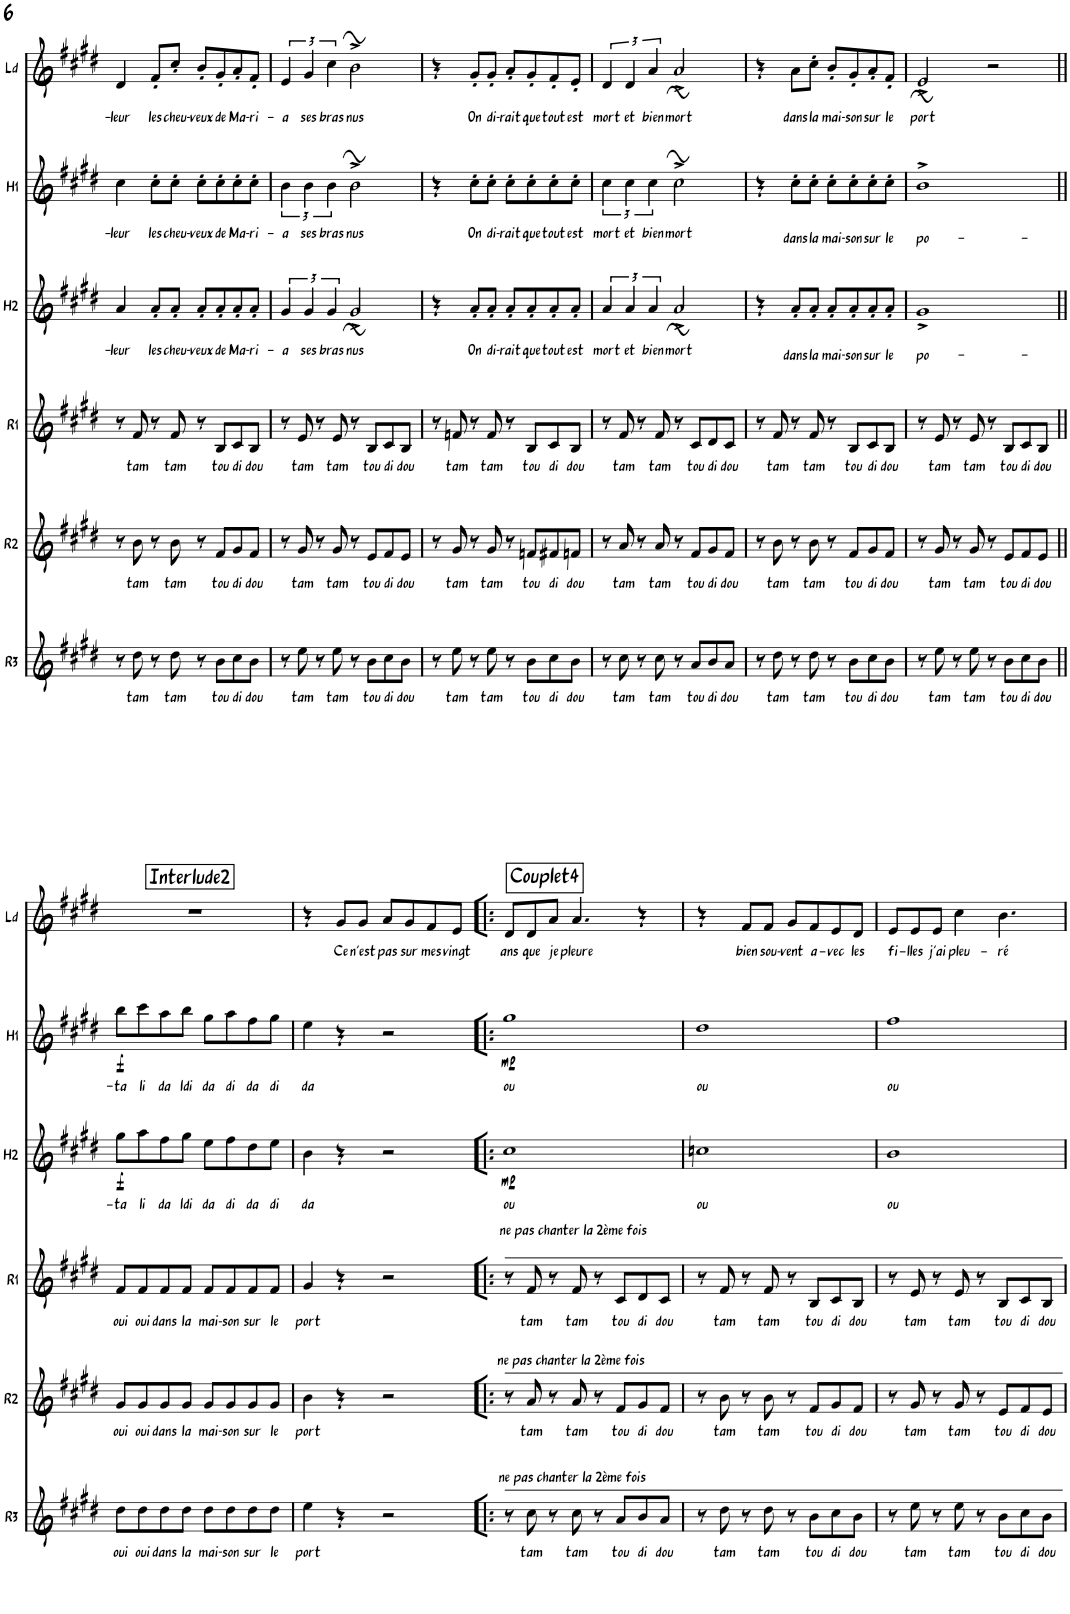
**kern	**kern	**text	**kern	**text	**kern	**text	**kern	**text	**dynam	**kern	**text	**dynam	**kern	**text
*part7	*part6	*part6	*part5	*part5	*part4	*part4	*part3	*part3	*part3	*part2	*part2	*part2	*part1	*part1
*staff7	*staff6	*staff6	*staff5	*staff5	*staff4	*staff4	*staff3	*staff3	*staff3	*staff2	*staff2	*staff2	*staff1	*staff1
*I"Basse	*I"Rythm3	*	*I"Rythm2	*	*I"Rythm1	*	*I"Harmo2	*	*	*I"Harmo1	*	*	*I"Lead	*
*I'Bs	*I'R3	*	*I'R2	*	*I'R1	*	*I'H2	*	*	*I'H1	*	*	*I'Ld	*
!!LO:PB:g=z
*clefF4	*clefG2	*	*clefG2	*	*clefG2	*	*clefG2	*	*	*clefG2	*	*	*clefG2	*
*Trd7c12	*	*	*	*	*	*	*	*	*	*	*	*	*	*
*k[f#c#g#d#]	*k[f#c#g#d#]	*	*k[f#c#g#d#]	*	*k[f#c#g#d#]	*	*k[f#c#g#d#]	*	*	*k[f#c#g#d#]	*	*	*k[f#c#g#d#]	*
*M4/4	*M4/4	*	*M4/4	*	*M4/4	*	*M4/4	*	*	*M4/4	*	*	*M4/4	*
=59	=59	=59	=59	=59	=59	=59	=59	=59	=59	=59	=59	=59	=59	=59
!	!	!	!	!	!	!	!	!LO:LY:b	!	!	!LO:LY:b	!	!	!LO:LY:b
4BB	8r	.	8r	.	8r	.	4a/	-leur	.	4cc#\	-leur	.	4d#/	-leur
!	!	!LO:LY:b	!	!LO:LY:b	!	!LO:LY:b	!	!	!	!	!	!	!	!
.	8dd#\	tam	8b\	tam	8f#/	tam	.	.	.	.	.	.	.	.
!	!	!	!	!	!	!	!	!LO:LY:b	!	!	!LO:LY:b	!	!	!LO:LY:b
8r	8r	.	8r	.	8r	.	8a'/L	les	.	8cc#'\L	les	.	8f#'/L	les
!	!	!LO:LY:b	!	!LO:LY:b	!	!LO:LY:b	!	!LO:LY:b	!	!	!LO:LY:b	!	!	!LO:LY:b
8BB	8dd#\	tam	8b\	tam	8f#/	tam	8a'/J	cheu-	.	8cc#'\J	cheu-	.	8cc#'/J	cheu-
!	!	!	!	!	!	!	!	!LO:LY:b	!	!	!LO:LY:b	!	!	!LO:LY:b
8r	8r	.	8r	.	8r	.	8a'/L	-veux	.	8cc#'\L	-veux	.	8b'/L	-veux
!	!	!LO:LY:b	!	!LO:LY:b	!	!LO:LY:b	!	!LO:LY:b	!	!	!LO:LY:b	!	!	!LO:LY:b
8BB	8b\L	tou	8f#/L	tou	8B/L	tou	8a'/	de	.	8cc#'\	de	.	8g#'/	de
!	!	!LO:LY:b	!	!LO:LY:b	!	!LO:LY:b	!	!LO:LY:b	!	!	!LO:LY:b	!	!	!LO:LY:b
4r	8cc#\	di	8g#/	di	8c#/	di	8a'/	Ma-	.	8cc#'\	Ma-	.	8a'/	Ma-
!	!	!LO:LY:b	!	!LO:LY:b	!	!LO:LY:b	!	!LO:LY:b	!	!	!LO:LY:b	!	!	!LO:LY:b
.	8b\J	dou	8f#/J	dou	8B/J	dou	8a'/J	-ri-	.	8cc#'\J	-ri-	.	8f#'/J	-ri-
=60	=60	=60	=60	=60	=60	=60	=60	=60	=60	=60	=60	=60	=60	=60
!	!	!	!	!	!	!	!	!LO:LY:b	!	!	!LO:LY:b	!	!	!LO:LY:b
4E	8r	.	8r	.	8r	.	6g#/	-a	.	6b\	-a	.	6e/	-a
!	!	!LO:LY:b	!	!LO:LY:b	!	!LO:LY:b	!	!	!	!	!	!	!	!
.	8ee\	tam	8g#/	tam	8e/	tam	.	.	.	.	.	.	.	.
!	!	!	!	!	!	!	!	!LO:LY:b	!	!	!LO:LY:b	!	!	!LO:LY:b
.	.	.	.	.	.	.	6g#/	ses	.	6b\	ses	.	6g#/	ses
8r	8r	.	8r	.	8r	.	.	.	.	.	.	.	.	.
!	!	!	!	!	!	!	!	!LO:LY:b	!	!	!LO:LY:b	!	!	!LO:LY:b
.	.	.	.	.	.	.	6g#/	bras	.	6b\	bras	.	6cc#\	bras
!	!	!LO:LY:b	!	!LO:LY:b	!	!LO:LY:b	!	!	!	!	!	!	!	!
8E	8ee\	tam	8g#/	tam	8e/	tam	.	.	.	.	.	.	.	.
!	!	!	!	!	!	!	!	!LO:LY:b	!	!	!LO:LY:b	!	!	!LO:LY:b
4E	8r	.	8r	.	8r	.	2g#^/	nus	.	2b^\	nus	.	2b^\	nus
!	!	!LO:LY:b	!	!LO:LY:b	!	!LO:LY:b	!	!	!	!	!	!	!	!
.	8b\L	tou	8e/L	tou	8B/L	tou	.	.	.	.	.	.	.	.
!	!	!LO:LY:b	!	!LO:LY:b	!	!LO:LY:b	!	!	!	!	!	!	!	!
4r	8cc#\	di	8f#/	di	8c#/	di	.	.	.	.	.	.	.	.
!	!	!LO:LY:b	!	!LO:LY:b	!	!LO:LY:b	!	!	!	!	!	!	!	!
.	8b\J	dou	8e/J	dou	8B/J	dou	.	.	.	.	.	.	.	.
=61	=61	=61	=61	=61	=61	=61	=61	=61	=61	=61	=61	=61	=61	=61
4Fn	8r	.	8r	.	8r	.	4r	.	.	4r	.	.	4r	.
!	!	!LO:LY:b	!	!LO:LY:b	!	!LO:LY:b	!	!	!	!	!	!	!	!
.	8ee\	tam	8g#/	tam	8fn/	tam	.	.	.	.	.	.	.	.
!	!	!	!	!	!	!	!	!LO:LY:b	!	!	!LO:LY:b	!	!	!LO:LY:b
8r	8r	.	8r	.	8r	.	8a'/L	On	.	8cc#'\L	On	.	8g#'/L	On
!	!	!LO:LY:b	!	!LO:LY:b	!	!LO:LY:b	!	!LO:LY:b	!	!	!LO:LY:b	!	!	!LO:LY:b
8F	8ee\	tam	8g#/	tam	8f/	tam	8a'/J	di-	.	8cc#'\J	di-	.	8g#'/J	di-
!	!	!	!	!	!	!	!	!LO:LY:b	!	!	!LO:LY:b	!	!	!LO:LY:b
8r	8r	.	8r	.	8r	.	8a'/L	-rait	.	8cc#'\L	-rait	.	8a'/L	-rait
!	!	!LO:LY:b	!	!LO:LY:b	!	!LO:LY:b	!	!LO:LY:b	!	!	!LO:LY:b	!	!	!LO:LY:b
4F	8b\L	tou	8fn/L	tou	8B/L	tou	8a'/	que	.	8cc#'\	que	.	8g#'/	que
!	!	!LO:LY:b	!	!LO:LY:b	!	!LO:LY:b	!	!LO:LY:b	!	!	!LO:LY:b	!	!	!LO:LY:b
.	8cc#\	di	8f#X/	di	8c#/	di	8a'/	tout	.	8cc#'\	tout	.	8f#'/	tout
!	!	!LO:LY:b	!	!LO:LY:b	!	!LO:LY:b	!	!LO:LY:b	!	!	!LO:LY:b	!	!	!LO:LY:b
8r	8b\J	dou	8fn/J	dou	8B/J	dou	8a'/J	est	.	8cc#'\J	est	.	8e'/J	est
=62	=62	=62	=62	=62	=62	=62	=62	=62	=62	=62	=62	=62	=62	=62
!	!	!	!	!	!	!	!	!LO:LY:b	!	!	!LO:LY:b	!	!	!LO:LY:b
4F#	8r	.	8r	.	8r	.	6a/	mort	.	6cc#\	mort	.	6d#/	mort
!	!	!LO:LY:b	!	!LO:LY:b	!	!LO:LY:b	!	!	!	!	!	!	!	!
.	8cc#\	tam	8a/	tam	8f#/	tam	.	.	.	.	.	.	.	.
!	!	!	!	!	!	!	!	!LO:LY:b	!	!	!LO:LY:b	!	!	!LO:LY:b
.	.	.	.	.	.	.	6a/	et	.	6cc#\	et	.	6d#/	et
8r	8r	.	8r	.	8r	.	.	.	.	.	.	.	.	.
!	!	!	!	!	!	!	!	!LO:LY:b	!	!	!LO:LY:b	!	!	!LO:LY:b
.	.	.	.	.	.	.	6a/	bien	.	6cc#\	bien	.	6a/	bien
!	!	!LO:LY:b	!	!LO:LY:b	!	!LO:LY:b	!	!	!	!	!	!	!	!
8F#	8cc#\	tam	8a/	tam	8f#/	tam	.	.	.	.	.	.	.	.
!	!	!	!	!	!	!	!	!LO:LY:b	!	!	!LO:LY:b	!	!	!LO:LY:b
4G#	8r	.	8r	.	8r	.	2a^/	mort	.	2cc#^\	mort	.	2a^/	mort
!	!	!LO:LY:b	!	!LO:LY:b	!	!LO:LY:b	!	!	!	!	!	!	!	!
.	8a/L	tou	8f#/L	tou	8c#/L	tou	.	.	.	.	.	.	.	.
!	!	!LO:LY:b	!	!LO:LY:b	!	!LO:LY:b	!	!	!	!	!	!	!	!
4r	8b/	di	8g#/	di	8d#/	di	.	.	.	.	.	.	.	.
!	!	!LO:LY:b	!	!LO:LY:b	!	!LO:LY:b	!	!	!	!	!	!	!	!
.	8a/J	dou	8f#/J	dou	8c#/J	dou	.	.	.	.	.	.	.	.
=63	=63	=63	=63	=63	=63	=63	=63	=63	=63	=63	=63	=63	=63	=63
4BB	8r	.	8r	.	8r	.	4r	.	.	4r	.	.	4r	.
!	!	!LO:LY:b	!	!LO:LY:b	!	!LO:LY:b	!	!	!	!	!	!	!	!
.	8dd#\	tam	8b\	tam	8f#/	tam	.	.	.	.	.	.	.	.
!	!	!	!	!	!	!	!	!LO:LY:b	!	!	!LO:LY:b	!	!	!LO:LY:b
8r	8r	.	8r	.	8r	.	8a'/L	dans	.	8cc#'\L	dans	.	8a\L	dans
!	!	!LO:LY:b	!	!LO:LY:b	!	!LO:LY:b	!	!LO:LY:b	!	!	!LO:LY:b	!	!	!LO:LY:b
8BB	8dd#\	tam	8b\	tam	8f#/	tam	8a'/J	la	.	8cc#'\J	la	.	8cc#'\J	la
!	!	!	!	!	!	!	!	!LO:LY:b	!	!	!LO:LY:b	!	!	!LO:LY:b
8r	8r	.	8r	.	8r	.	8a'/L	mai-	.	8cc#'\L	mai-	.	8b'/L	mai-
!	!	!LO:LY:b	!	!LO:LY:b	!	!LO:LY:b	!	!LO:LY:b	!	!	!LO:LY:b	!	!	!LO:LY:b
8BB	8b\L	tou	8f#/L	tou	8B/L	tou	8a'/	-son	.	8cc#'\	-son	.	8g#'/	-son
!	!	!LO:LY:b	!	!LO:LY:b	!	!LO:LY:b	!	!LO:LY:b	!	!	!LO:LY:b	!	!	!LO:LY:b
4r	8cc#\	di	8g#/	di	8c#/	di	8a'/	sur	.	8cc#'\	sur	.	8a'/	sur
!	!	!LO:LY:b	!	!LO:LY:b	!	!LO:LY:b	!	!LO:LY:b	!	!	!LO:LY:b	!	!	!LO:LY:b
.	8b\J	dou	8f#/J	dou	8B/J	dou	8a'/J	le	.	8cc#'\J	le	.	8f#'/J	le
=64	=64	=64	=64	=64	=64	=64	=64	=64	=64	=64	=64	=64	=64	=64
!	!	!	!	!	!	!	!	!LO:LY:b	!	!	!LO:LY:b	!	!	!LO:LY:b
4E	8r	.	8r	.	8r	.	1g#^	po-	.	1b^	po-	.	2e^/	port
!	!	!LO:LY:b	!	!LO:LY:b	!	!LO:LY:b	!	!	!	!	!	!	!	!
.	8ee\	tam	8g#/	tam	8e/	tam	.	.	.	.	.	.	.	.
8r	8r	.	8r	.	8r	.	.	.	.	.	.	.	.	.
!	!	!LO:LY:b	!	!LO:LY:b	!	!LO:LY:b	!	!	!	!	!	!	!	!
8E	8ee\	tam	8g#/	tam	8e/	tam	.	.	.	.	.	.	.	.
4E	8r	.	8r	.	8r	.	.	.	.	.	.	.	2r	.
!	!	!LO:LY:b	!	!LO:LY:b	!	!LO:LY:b	!	!	!	!	!	!	!	!
.	8b\L	tou	8e/L	tou	8B/L	tou	.	.	.	.	.	.	.	.
!	!	!LO:LY:b	!	!LO:LY:b	!	!LO:LY:b	!	!	!	!	!	!	!	!
4r	8cc#\	di	8f#/	di	8c#/	di	.	.	.	.	.	.	.	.
!	!	!LO:LY:b	!	!LO:LY:b	!	!LO:LY:b	!	!	!	!	!	!	!	!
.	8b\J	dou	8e/J	dou	8B/J	dou	.	.	.	.	.	.	.	.
!!LO:LB:g=z
!!LO:REH:place=s1:a:B:rj:fs=14:t=Interlude2
=65||	=65||	=65||	=65||	=65||	=65||	=65||	=65||	=65||	=65||	=65||	=65||	=65||	=65||	=65||
!	!	!LO:LY:b	!	!LO:LY:b	!	!LO:LY:b	!	!LO:LY:b	!LO:DY:b	!	!LO:LY:b	!LO:DY:b	!	!
4BB	8dd#\L	oui	8g#/L	oui	8f#/L	oui	8gg#\L	ta	f	8bb\L	ta	f	1r	.
!	!	!LO:LY:b	!	!LO:LY:b	!	!LO:LY:b	!	!LO:LY:b	!	!	!LO:LY:b	!	!	!
.	8dd#\	oui	8g#/	oui	8f#/	oui	8aa\	li	.	8ccc#\	li	.	.	.
!	!	!LO:LY:b	!	!LO:LY:b	!	!LO:LY:b	!	!LO:LY:b	!	!	!LO:LY:b	!	!	!
8r	8dd#\	dans	8g#/	dans	8f#/	dans	8ff#\	da	.	8aa\	da	.	.	.
!	!	!LO:LY:b	!	!LO:LY:b	!	!LO:LY:b	!	!LO:LY:b	!	!	!LO:LY:b	!	!	!
8BB	8dd#\J	la	8g#/J	la	8f#/J	la	8gg#\J	ldi	.	8bb\J	ldi	.	.	.
!	!	!LO:LY:b	!	!LO:LY:b	!	!LO:LY:b	!	!LO:LY:b	!	!	!LO:LY:b	!	!	!
4BB	8dd#\L	mai-	8g#/L	mai-	8f#/L	mai-	8ee\L	da	.	8gg#\L	da	.	.	.
!	!	!LO:LY:b	!	!LO:LY:b	!	!LO:LY:b	!	!LO:LY:b	!	!	!LO:LY:b	!	!	!
.	8dd#\	-son	8g#/	-son	8f#/	-son	8ff#\	di	.	8aa\	di	.	.	.
!	!	!LO:LY:b	!	!LO:LY:b	!	!LO:LY:b	!	!LO:LY:b	!	!	!LO:LY:b	!	!	!
4r	8dd#\	sur	8g#/	sur	8f#/	sur	8dd#\	da	.	8ff#\	da	.	.	.
!	!	!LO:LY:b	!	!LO:LY:b	!	!LO:LY:b	!	!LO:LY:b	!	!	!LO:LY:b	!	!	!
.	8dd#\J	le	8g#/J	le	8f#/J	le	8ee\J	di	.	8gg#\J	di	.	.	.
=66	=66	=66	=66	=66	=66	=66	=66	=66	=66	=66	=66	=66	=66	=66
!	!	!LO:LY:b	!	!LO:LY:b	!	!LO:LY:b	!	!LO:LY:b	!	!	!LO:LY:b	!	!	!
4E	4ee\	port	4b\	port	4g#/	port	4b\	da	.	4ee\	da	.	4r	.
!	!	!	!	!	!	!	!	!	!	!	!	!	!	!LO:LY:b
4r	4r	.	4r	.	4r	.	4r	.	.	4r	.	.	8g#/L	Ce
!	!	!	!	!	!	!	!	!	!	!	!	!	!	!LO:LY:b
.	.	.	.	.	.	.	.	.	.	.	.	.	8g#/J	n'est
!	!	!	!	!	!	!	!	!	!	!	!	!	!	!LO:LY:b
2r	2r	.	2r	.	2r	.	2r	.	.	2r	.	.	8a/L	pas
!	!	!	!	!	!	!	!	!	!	!	!	!	!	!LO:LY:b
.	.	.	.	.	.	.	.	.	.	.	.	.	8g#/	sur
!	!	!	!	!	!	!	!	!	!	!	!	!	!	!LO:LY:b
.	.	.	.	.	.	.	.	.	.	.	.	.	8f#/	mes
!	!	!	!	!	!	!	!	!	!	!	!	!	!	!LO:LY:b
.	.	.	.	.	.	.	.	.	.	.	.	.	8e/J	vingt
!!LO:REH:place=s1:a:B:rj:fs=14:t=Couplet4
=67!|:	=67!|:	=67!|:	=67!|:	=67!|:	=67!|:	=67!|:	=67!|:	=67!|:	=67!|:	=67!|:	=67!|:	=67!|:	=67!|:	=67!|:
!	!	!	!	!	!LO:TX:a:t=ne pas chanter la 2ème fois	!	!	!	!	!	!	!	!	!
!	!	!	!LO:TX:a:t=ne pas chanter la 2ème fois	!	!	!	!	!	!	!	!	!	!	!
!	!LO:TX:a:t=ne pas chanter la 2ème fois	!	!	!	!	!	!	!	!	!	!	!	!	!
!	!	!	!	!	!	!	!	!LO:LY:b	!LO:DY:b	!	!LO:LY:b	!LO:DY:b	!	!LO:LY:b
4F#	8r	.	8r	.	8r	.	1cc#	ou	mp	1gg#	ou	mp	8d#/L	ans
!	!	!LO:LY:b	!	!LO:LY:b	!	!LO:LY:b	!	!	!	!	!	!	!	!LO:LY:b
.	8cc#\	tam	8a/	tam	8f#/	tam	.	.	.	.	.	.	8d#/	que
!	!	!	!	!	!	!	!	!	!	!	!	!	!	!LO:LY:b
8r	8r	.	8r	.	8r	.	.	.	.	.	.	.	8a/J	je
!	!	!LO:LY:b	!	!LO:LY:b	!	!LO:LY:b	!	!	!	!	!	!	!	!LO:LY:b
8F#	8cc#\	tam	8a/	tam	8f#/	tam	.	.	.	.	.	.	4.a/	pleure
4G#	8r	.	8r	.	8r	.	.	.	.	.	.	.	.	.
!	!	!LO:LY:b	!	!LO:LY:b	!	!LO:LY:b	!	!	!	!	!	!	!	!
.	8a/L	tou	8f#/L	tou	8c#/L	tou	.	.	.	.	.	.	.	.
!	!	!LO:LY:b	!	!LO:LY:b	!	!LO:LY:b	!	!	!	!	!	!	!	!
4r	8b/	di	8g#/	di	8d#/	di	.	.	.	.	.	.	4r	.
!	!	!LO:LY:b	!	!LO:LY:b	!	!LO:LY:b	!	!	!	!	!	!	!	!
.	8a/J	dou	8f#/J	dou	8c#/J	dou	.	.	.	.	.	.	.	.
=68	=68	=68	=68	=68	=68	=68	=68	=68	=68	=68	=68	=68	=68	=68
!	!	!	!	!	!	!	!	!LO:LY:b	!	!	!LO:LY:b	!	!	!
4BB	8r	.	8r	.	8r	.	1ccn	ou	.	1dd#	ou	.	4r	.
!	!	!LO:LY:b	!	!LO:LY:b	!	!LO:LY:b	!	!	!	!	!	!	!	!
.	8dd#\	tam	8b\	tam	8f#/	tam	.	.	.	.	.	.	.	.
!	!	!	!	!	!	!	!	!	!	!	!	!	!	!LO:LY:b
8r	8r	.	8r	.	8r	.	.	.	.	.	.	.	8f#/L	bien
!	!	!LO:LY:b	!	!LO:LY:b	!	!LO:LY:b	!	!	!	!	!	!	!	!LO:LY:b
8BB	8dd#\	tam	8b\	tam	8f#/	tam	.	.	.	.	.	.	8f#/J	sou-
!	!	!	!	!	!	!	!	!	!	!	!	!	!	!LO:LY:b
8r	8r	.	8r	.	8r	.	.	.	.	.	.	.	8g#/L	-vent
!	!	!LO:LY:b	!	!LO:LY:b	!	!LO:LY:b	!	!	!	!	!	!	!	!LO:LY:b
8BB	8b\L	tou	8f#/L	tou	8B/L	tou	.	.	.	.	.	.	8f#/	a-
!	!	!LO:LY:b	!	!LO:LY:b	!	!LO:LY:b	!	!	!	!	!	!	!	!LO:LY:b
4r	8cc#\	di	8g#/	di	8c#/	di	.	.	.	.	.	.	8e/	-vec
!	!	!LO:LY:b	!	!LO:LY:b	!	!LO:LY:b	!	!	!	!	!	!	!	!LO:LY:b
.	8b\J	dou	8f#/J	dou	8B/J	dou	.	.	.	.	.	.	8d#/J	les
=69	=69	=69	=69	=69	=69	=69	=69	=69	=69	=69	=69	=69	=69	=69
!	!	!	!	!	!	!	!	!LO:LY:b	!	!	!LO:LY:b	!	!	!LO:LY:b
4E	8r	.	8r	.	8r	.	1b	ou	.	1ff#	ou	.	8e/L	fi-
!	!	!LO:LY:b	!	!LO:LY:b	!	!LO:LY:b	!	!	!	!	!	!	!	!LO:LY:b
.	8ee\	tam	8g#/	tam	8e/	tam	.	.	.	.	.	.	8e/	-lles
!	!	!	!	!	!	!	!	!	!	!	!	!	!	!LO:LY:b
8r	8r	.	8r	.	8r	.	.	.	.	.	.	.	8e/J	j'ai
!	!	!LO:LY:b	!	!LO:LY:b	!	!LO:LY:b	!	!	!	!	!	!	!	!LO:LY:b
8E	8ee\	tam	8g#/	tam	8e/	tam	.	.	.	.	.	.	4cc#\	pleu-
4E	8r	.	8r	.	8r	.	.	.	.	.	.	.	.	.
!	!	!LO:LY:b	!	!LO:LY:b	!	!LO:LY:b	!	!	!	!	!	!	!	!LO:LY:b
.	8b\L	tou	8e/L	tou	8B/L	tou	.	.	.	.	.	.	4.b\	-ré
!	!	!LO:LY:b	!	!LO:LY:b	!	!LO:LY:b	!	!	!	!	!	!	!	!
4r	8cc#\	di	8f#/	di	8c#/	di	.	.	.	.	.	.	.	.
!	!	!LO:LY:b	!	!LO:LY:b	!	!LO:LY:b	!	!	!	!	!	!	!	!
.	8b\J	dou	8e/J	dou	8B/J	dou	.	.	.	.	.	.	.	.
=	=	=	=	=	=	=	=	=	=	=	=	=	=	=
*-	*-	*-	*-	*-	*-	*-	*-	*-	*-	*-	*-	*-	*-	*-
